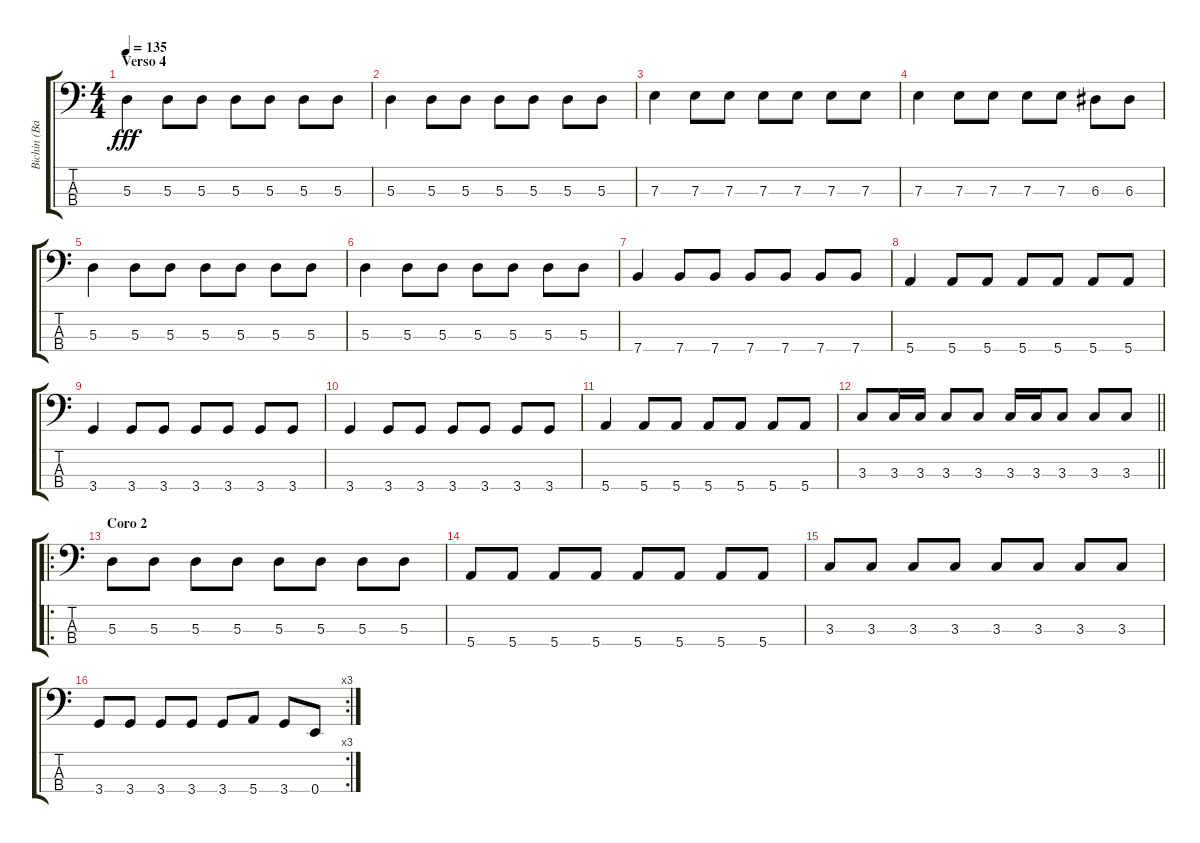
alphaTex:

\track ("Bichin (Bajo)" "Bichin (Ba") {instrument electricbasspick}
\staff {score tabs}
\tuning (G2 D2 A1 E1) {hide}
\ts (4 4)
\section ("" "Verso 4")
\tempo 135
\clef f4
\ks c
5.3.4{dy fff} 5.3.8 5.3.8 5.3.8 5.3.8 5.3.8 5.3.8 |
5.3.4 5.3.8 5.3.8 5.3.8 5.3.8 5.3.8 5.3.8 |
7.3.4 7.3.8 7.3.8 7.3.8 7.3.8 7.3.8 7.3.8 |
7.3.4 7.3.8 7.3.8 7.3.8 7.3.8 6.3.8 6.3.8 |
5.3.4 5.3.8 5.3.8 5.3.8 5.3.8 5.3.8 5.3.8 |
5.3.4 5.3.8 5.3.8 5.3.8 5.3.8 5.3.8 5.3.8 |
7.4.4 7.4.8 7.4.8 7.4.8 7.4.8 7.4.8 7.4.8 |
5.4.4 5.4.8 5.4.8 5.4.8 5.4.8 5.4.8 5.4.8 |
3.4.4 3.4.8 3.4.8 3.4.8 3.4.8 3.4.8 3.4.8 |
3.4.4 3.4.8 3.4.8 3.4.8 3.4.8 3.4.8 3.4.8 |
5.4.4 5.4.8 5.4.8 5.4.8 5.4.8 5.4.8 5.4.8 |
\barLineRight lightlight
3.3.8 3.3.16 3.3.16 3.3.8 3.3.8 3.3.16 3.3.16 3.3.8 3.3.8 3.3.8 |
\ro
\section ("" "Coro 2")
5.3.8 5.3.8 5.3.8 5.3.8 5.3.8 5.3.8 5.3.8 5.3.8 |
5.4.8 5.4.8 5.4.8 5.4.8 5.4.8 5.4.8 5.4.8 5.4.8 |
3.3.8 3.3.8 3.3.8 3.3.8 3.3.8 3.3.8 3.3.8 3.3.8 |
\rc 3
3.4.8 3.4.8 3.4.8 3.4.8 3.4.8 5.4.8 3.4.8 0.4.8
